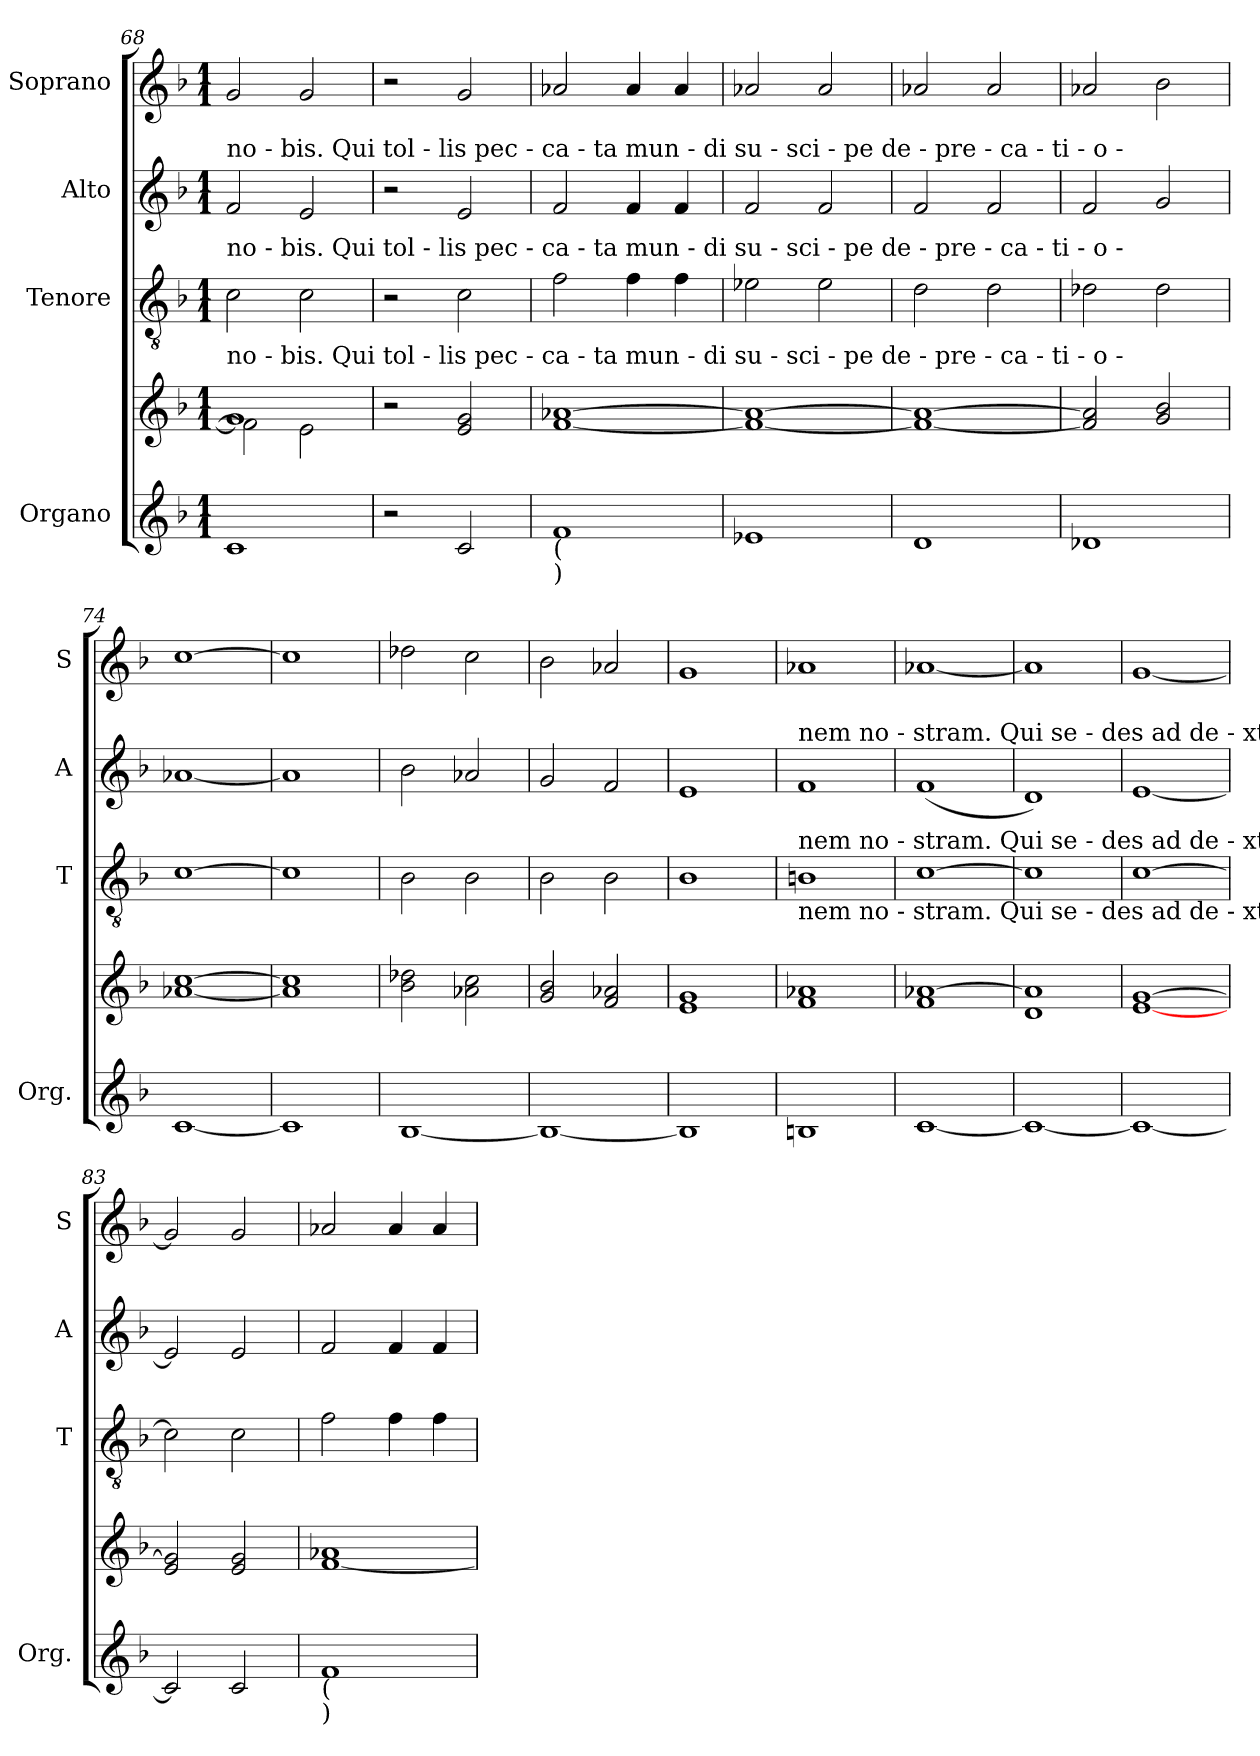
**kern	**kern	**kern	**kern	**kern
*part4	*part4	*part3	*part2	*part1
*staff5	*staff4	*staff3	*staff2	*staff1
*I"Organo	*	*I"Tenore	*I"Alto	*I"Soprano
*I'Org.	*	*I'T	*I'A	*I'S
!!LO:LB:g=z
*clefG2	*clefG2	*clefGv2	*clefG2	*clefG2
*k[b-]	*k[b-]	*k[b-]	*k[b-]	*k[b-]
*F:	*F:	*F:	*F:	*F:
*M1/1	*M1/1	*M1/1	*M1/1	*M1/1
=68	=68	=68	=68	=68
*	*^	*	*	*
!	!	!	!	!LO:TX:a:t=no  -  bis.                Qui         tol -   lis  pec  -  ca   -  ta          mun - di           su   - sci    -     pe                                  de  -  pre   -   ca  -    ti   -      o     -	!
!	!	!	!LO:TX:a:t=no  -  bis.                Qui         tol -   lis  pec  -  ca   -  ta          mun - di           su   - sci    -     pe                                  de  -  pre   -   ca  -    ti   -      o     -	!	!
!	!LO:TX:a:t=no  -  bis.                Qui         tol -   lis  pec  -  ca   -  ta          mun - di           su   - sci    -     pe                                  de  -  pre   -   ca  -    ti   -      o     -	!	!	!	!
1c	1g]	2f\]	2c\	2f/	2g/
.	.	2e\	2c\	2e/	2g/
*	*v	*v	*	*	*
=69	=69	=69	=69	=69
2r	2r	2r	2r	2r
2c/	2e/ 2g/	2c\	2e/	2g/
=70	=70	=70	=70	=70
!LO:TX:b:t=(	!	!	!	!
!LO:TX:b:t=)	!	!	!	!
1f	[1f [1a-X	2f\	2f/	2a-X/
.	.	4f\	4f/	4a-/
.	.	4f\	4f/	4a-/
=71	=71	=71	=71	=71
1e-X	1f_ 1a-_	2e-X\	2f/	2a-X/
.	.	2e-\	2f/	2a-/
=72	=72	=72	=72	=72
1d	1f_ 1a-_	2d\	2f/	2a-X/
.	.	2d\	2f/	2a-/
=73	=73	=73	=73	=73
1d-X	2f/] 2a-/]	2d-X\	2f/	2a-X/
.	2g/ 2b-/	2d-\	2g/	2b-\
=74	=74	=74	=74	=74
[1c	[1a-X [1cc	[1c	[1a-X	[1cc
=75	=75	=75	=75	=75
1c]	1a-] 1cc]	1c]	1a-]	1cc]
=76	=76	=76	=76	=76
[1B-	2b-\ 2dd-X\	2B-\	2b-\	2dd-X\
.	2a-X\ 2cc\	2B-\	2a-X/	2cc\
=77	=77	=77	=77	=77
1B-_	2g/ 2b-/	2B-\	2g/	2b-\
.	2f/ 2a-X/	2B-\	2f/	2a-X/
=78	=78	=78	=78	=78
1B-]	1e 1g	1B-	1e	1g
!!LO:PB:g=z
=79	=79	=79	=79	=79
!	!	!	!LO:TX:a:t=nem              no               -                stram.                    Qui          se  -  des  ad      de   - xte- ram    Pa -   tris          mi  -   se   -       re     -          re	!
!	!	!LO:TX:a:t=nem              no               -                stram.                    Qui          se  -  des  ad      de   - xte- ram    Pa -   tris          mi  -   se   -       re     -          re	!	!
!	!	!LO:TX:b:t=nem              no               -                stram.                    Qui          se  -  des  ad      de   - xte- ram    Pa -   tris          mi  -   se   -       re     -          re	!	!
1Bn	1f 1a-X	1Bn	1f	1a-X
=80	=80	=80	=80	=80
*	*^	*	*	*
[1c	[>1a-X	1f	[1c	(1f	[1a-X
=81	=81	=81	=81	=81	=81
1c_	1a-]	1d	1c]	1d)	1a-]
=82	=82	=82	=82	=82	=82
1c_	[>1g	[<1e	[1c	[1e	[1g
*	*v	*v	*	*	*
=83	=83	=83	=83	=83
2c/]	2e/ 2g/]	2c\]	2e/]	2g/]
2c/	2e/ 2g/	2c\	2e/	2g/
=84	=84	=84	=84	=84
*	*^	*	*	*
!LO:TX:b:t=(	!	!	!	!	!
!LO:TX:b:t=)	!	!	!	!	!
1f	1a-X	[<1f	2f\	2f/	2a-X/
.	.	.	4f\	4f/	4a-/
.	.	.	4f\	4f/	4a-/
*	*v	*v	*	*	*
=	=	=	=	=
*-	*-	*-	*-	*-
